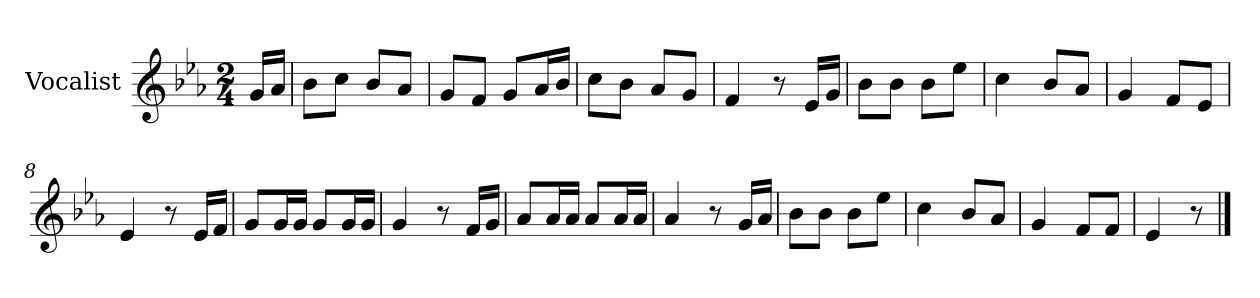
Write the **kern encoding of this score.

**kern
*part1
*staff1
*I"Vocalist
*k[b-e-a-]
*E-:
*M2/4
=
16gLL
16a-JJ
=1
8b-L
8ccJ
8b-L
8a-J
=2
8gL
8fJ
8gL
16a-L
16b-JJ
=3
8ccL
8b-J
8a-L
8gJ
=4
4f
8r
16e-LL
16gJJ
=5
8b-L
8b-J
8b-L
8ee-J
=6
4cc
8b-L
8a-J
=7
4g
8fL
8e-J
=8
4e-
8r
16e-LL
16fJJ
=9
8gL
16gL
16gJJ
8gL
16gL
16gJJ
=10
4g
8r
16fLL
16gJJ
=11
8a-L
16a-L
16a-JJ
8a-L
16a-L
16a-JJ
=12
4a-
8r
16gLL
16a-JJ
=13
8b-L
8b-J
8b-L
8ee-J
=14
4cc
8b-L
8a-J
=15
4g
8fL
8fJ
=16
4e-
8r
==
*-
